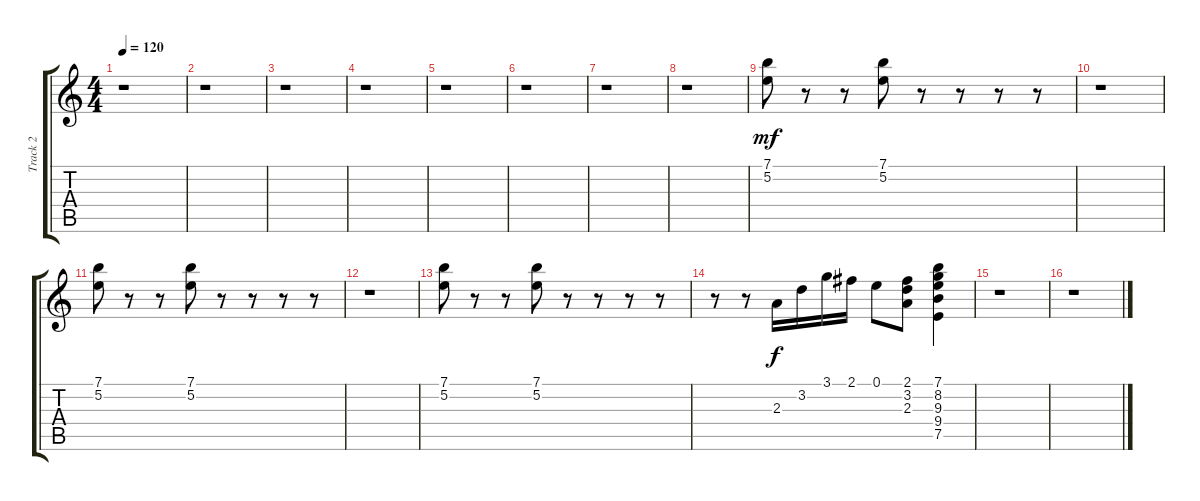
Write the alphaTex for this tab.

\track ("Track 2" "Track 2") {instrument acousticguitarnylon}
\staff {score tabs}
\tuning (E4 B3 G3 D3 A2 E2) {hide}
\ts (4 4)
\tempo 120
\clef g2
\ks c
r.1{dy f} |
r.1 |
r.1 |
r.1 |
r.1 |
r.1 |
r.1 |
r.1 |
(7.1 5.2).8{dy mf} r.8 r.8 (7.1 5.2).8 r.8 r.8 r.8 r.8 |
r.1 |
(7.1 5.2).8 r.8 r.8 (7.1 5.2).8 r.8 r.8 r.8 r.8 |
r.1 |
(7.1 5.2).8 r.8 r.8 (7.1 5.2).8 r.8 r.8 r.8 r.8 |
r.8 r.8 2.3.16{dy f} 3.2.16 3.1.16 2.1.16 0.1.8 (2.1 3.2 2.3).8 (7.1 8.2 9.3 9.4 7.5).4 |
r.1 |
r.1
